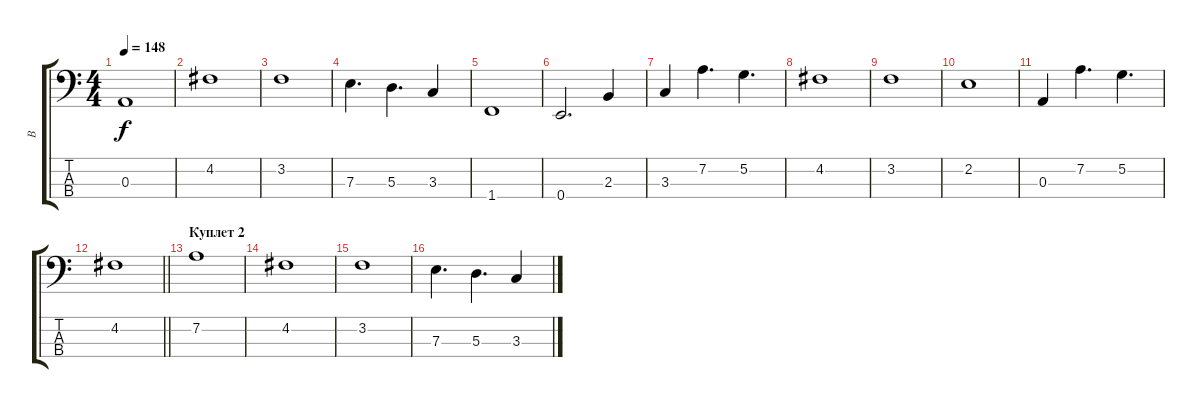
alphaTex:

\track ("B" "B") {instrument electricbassfinger}
\staff {score tabs}
\tuning (G2 D2 A1 E1) {hide}
\ts (4 4)
\tempo 148
\clef f4
\ks c
0.3.1{dy f} |
4.2.1 |
3.2.1 |
7.3.4{d} 5.3.4{d} 3.3.4 |
1.4.1 |
0.4.2{d} 2.3.4 |
3.3.4 7.2.4{d} 5.2.4{d} |
4.2.1 |
3.2.1 |
2.2.1 |
0.3.4 7.2.4{d} 5.2.4{d} |
\barLineRight lightlight
4.2.1 |
\section ("" "Куплет 2")
7.2.1 |
4.2.1 |
3.2.1 |
7.3.4{d} 5.3.4{d} 3.3.4
